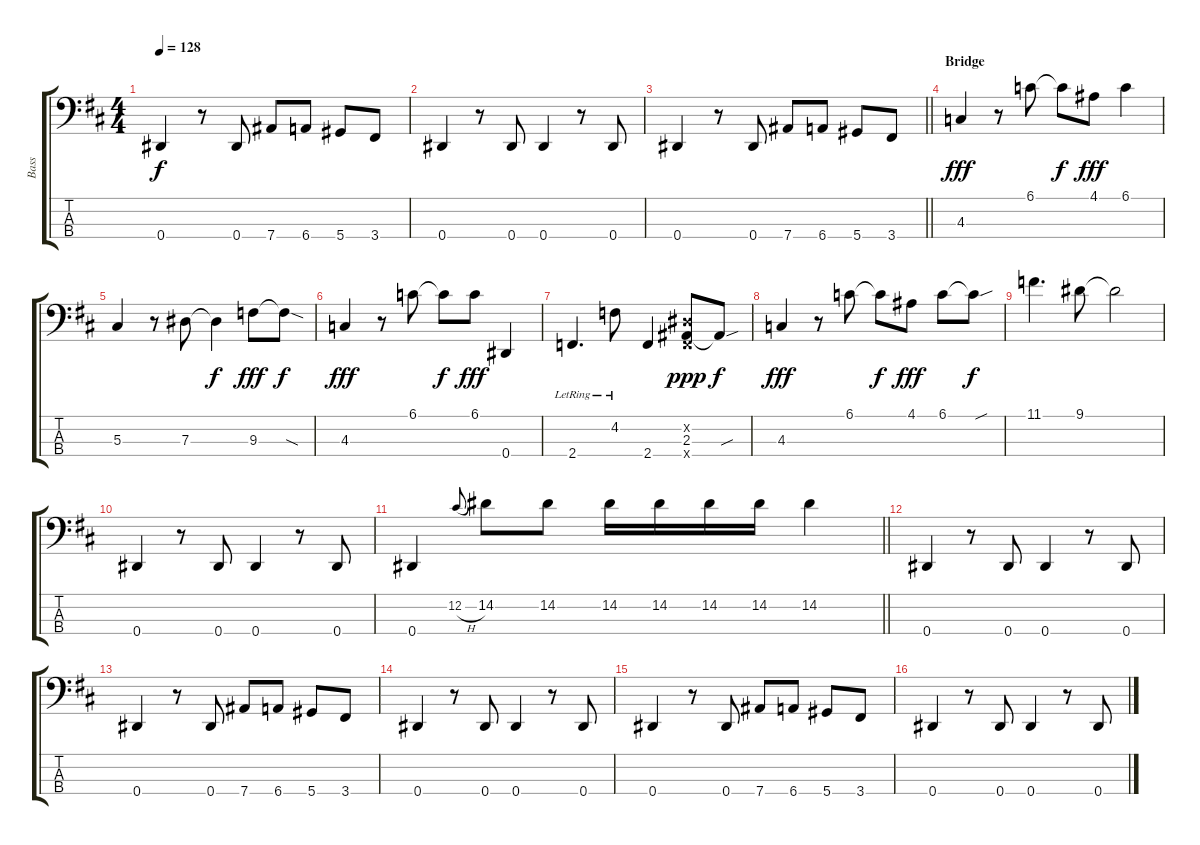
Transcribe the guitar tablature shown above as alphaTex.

\track ("Bass" "Bass") {instrument electricbassfinger}
\staff {score tabs}
\tuning (Gb2 Db2 Ab1 Eb1) {hide}
\ts (4 4)
\tempo 128
\clef f4
\ks bminor
0.4.4{dy f} r.8 0.4.8 7.4.8 6.4.8 5.4.8 3.4.8 |
0.4.4 r.8 0.4.8 0.4.4 r.8 0.4.8 |
\barLineRight lightlight
0.4.4 r.8 0.4.8 7.4.8 6.4.8 5.4.8 3.4.8 |
\section ("" "Bridge")
4.3.4{dy fff} r.8 6.1.8 6.1{t}.8{dy f} 4.1.8{dy fff} 6.1.4 |
5.3.4 r.8 7.3.8 7.3{t}.4{dy f} 9.3.8{dy fff} 9.3{sod t}.8{dy f} |
4.3.4{dy fff} r.8 6.1.8 6.1{t}.8{dy f} 6.1.8{dy fff} 0.4.4 |
2.4{lr}.4{d} 4.2{lr}.8 2.4.4 (2.2{x} 2.3 2.4{x}).8{dy ppp} 2.3{sou t}.8{dy f} |
4.3.4{dy fff} r.8 6.1.8 6.1{t}.8{dy f} 4.1.8{dy fff} 6.1.8 6.1{sou t}.8{dy f} |
11.1.4{d} 9.1.8 9.1{t}.2 |
0.4.4 r.8 0.4.8 0.4.4 r.8 0.4.8 |
\barLineRight lightlight
0.4.4 12.2{h}.8{gr onbeat} 14.2.8 14.2.8 14.2.16 14.2.16 14.2.16 14.2.16 14.2.4 |
0.4.4 r.8 0.4.8 0.4.4 r.8 0.4.8 |
0.4.4 r.8 0.4.8 7.4.8 6.4.8 5.4.8 3.4.8 |
0.4.4 r.8 0.4.8 0.4.4 r.8 0.4.8 |
0.4.4 r.8 0.4.8 7.4.8 6.4.8 5.4.8 3.4.8 |
0.4.4 r.8 0.4.8 0.4.4 r.8 0.4.8
